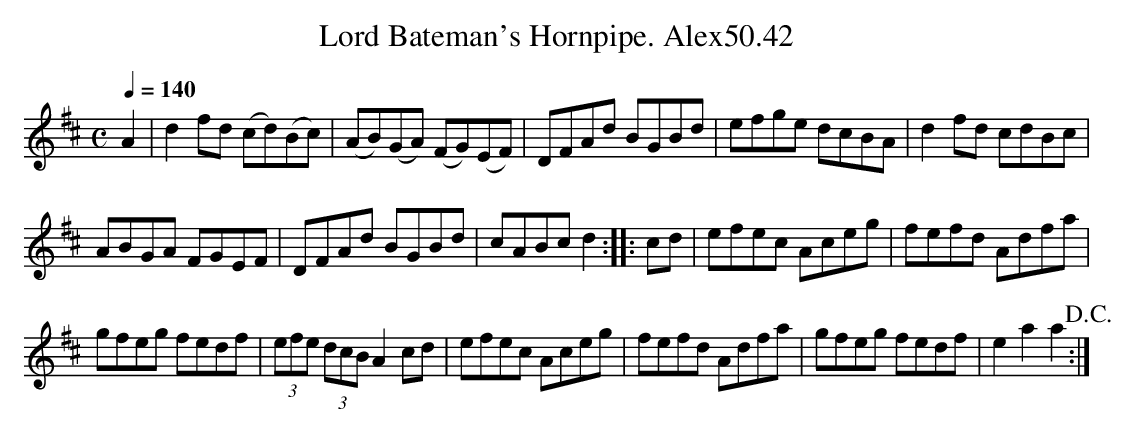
X:1
T:Lord Bateman's Hornpipe. Alex50.42
M:C
L:1/8
Q:1/4=140
K:D
A2|d2 fd (cd)(Bc)|(AB)(GA) (FG)(EF)|DFAd BGBd|efge dcBA|d2 fd cdBc|
ABGA FGEF|DFAd BGBd|cABc d2::cd|efec Aceg|fefd Adfa|
gfeg fedf|(3efe (3dcB A2 cd|efec Aceg|fefd Adfa|gfeg fedf|e2a2a2!D.C.!:|
